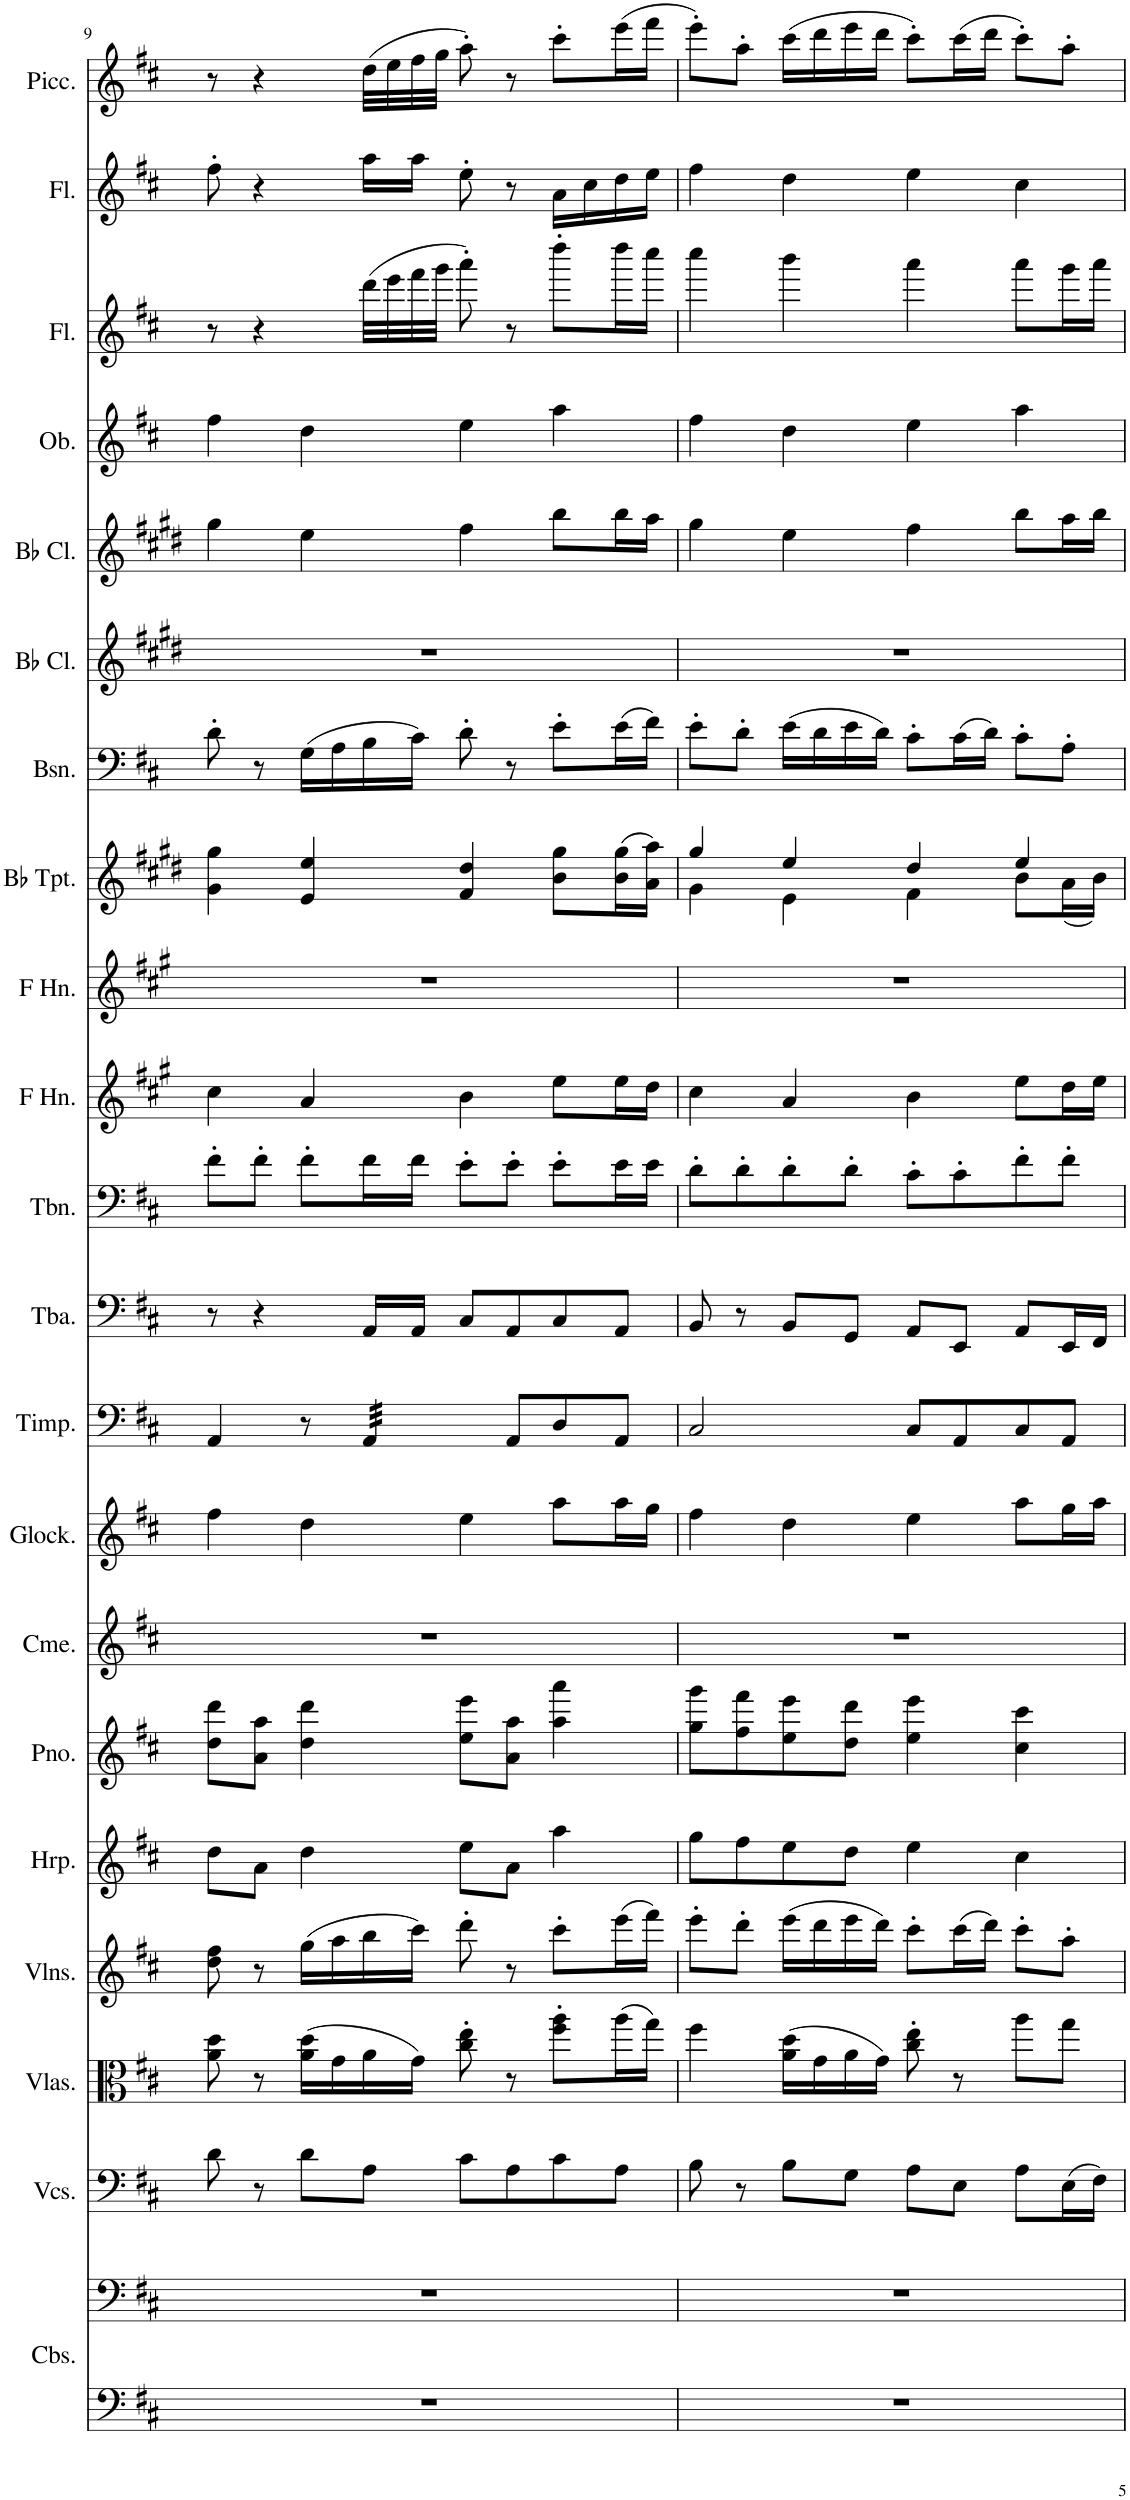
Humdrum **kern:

**kern	**kern	**kern	**kern	**kern	**kern	**kern	**kern	**kern	**kern	**kern	**kern	**kern	**kern	**kern	**kern	**kern	**kern	**kern	**kern	**kern	**kern
*part21	*part21	*part20	*part19	*part18	*part17	*part16	*part15	*part14	*part13	*part12	*part11	*part10	*part9	*part8	*part7	*part6	*part5	*part4	*part3	*part2	*part1
*staff22	*staff21	*staff20	*staff19	*staff18	*staff17	*staff16	*staff15	*staff14	*staff13	*staff12	*staff11	*staff10	*staff9	*staff8	*staff7	*staff6	*staff5	*staff4	*staff3	*staff2	*staff1
*I"Contrabasses	*	*I"Violoncellos	*I"Violas	*I"Violins	*I"Harp	*I"Piano	*I"Chimes	*I"Glockenspiel	*I"Timpani	*I"Tuba	*I"Trombone	*I"Horn in F	*I"Horn in F	*I"Bb Trumpet	*I"Bassoon	*I"Bb Clarinet	*I"Bb Clarinet	*I"Oboe	*I"Flute	*I"Flute	*I"Piccolo
*I'Cbs.	*	*I'Vcs.	*I'Vlas.	*I'Vlns.	*I'Hrp.	*I'Pno.	*I'Cme.	*I'Glock.	*I'Timp.	*I'Tba.	*I'Tbn.	*	*	*I'Bb Tpt.	*I'Bsn.	*I'Bb Cl.	*I'Bb Cl.	*I'Ob.	*I'Fl.	*I'Fl.	*I'Picc.
!!LO:PB:g=z
*clefF4	*clefF4	*clefF4	*clefC3	*clefG2	*clefG2	*clefG2	*clefG2	*clefG2	*clefF4	*clefF4	*clefF4	*clefG2	*clefG2	*clefG2	*clefF4	*clefG2	*clefG2	*clefG2	*clefG2	*clefG2	*clefG2
*Trd7c12	*Trd7c12	*	*	*	*	*	*	*Trd-14c-24	*	*	*	*Trd4c7	*Trd4c7	*Trd1c2	*	*Trd1c2	*Trd1c2	*	*	*	*Trd-7c-12
*k[f#c#]	*k[f#c#]	*k[f#c#]	*k[f#c#]	*k[f#c#]	*k[f#c#]	*k[f#c#]	*k[f#c#]	*k[f#c#]	*k[f#c#]	*k[f#c#]	*k[f#c#]	*k[f#c#g#]	*k[f#c#g#]	*k[f#c#g#d#]	*k[f#c#]	*k[f#c#g#d#]	*k[f#c#g#d#]	*k[f#c#]	*k[f#c#]	*k[f#c#]	*k[f#c#]
*M4/4	*M4/4	*M4/4	*M4/4	*M4/4	*M4/4	*M4/4	*M4/4	*M4/4	*M4/4	*M4/4	*M4/4	*M4/4	*M4/4	*M4/4	*M4/4	*M4/4	*M4/4	*M4/4	*M4/4	*M4/4	*M4/4
=9	=9	=9	=9	=9	=9	=9	=9	=9	=9	=9	=9	=9	=9	=9	=9	=9	=9	=9	=9	=9	=9
1r	1r	8d\	8a\ 8dd\	8dd\ 8ff#\	8dd\L	8dd\ 8ddd\L	1r	4ff#\	4AA/	8r	8f#'\L	4cc#\	1r	4g#\ 4gg#\	8d'\	1r	4gg#\	4ff#\	8r	8ff#'\	8r
.	.	8r	8r	8r	8a\J	8a\ 8aa\J	.	.	.	4r	8f#'\J	.	.	.	8r	.	.	.	4r	4r	4r
.	.	8d\L	(16a\ 16dd\LL	(16gg\LL	4dd\	4dd\ 4ddd\	.	4dd\	8r	.	8f#'\L	4a/	.	4e/ 4ee/	(16G\LL	.	4ee\	4dd\	.	.	.
.	.	.	16g\	16aa\	.	.	.	.	.	.	.	.	.	.	16A\	.	.	.	.	.	.
*	*	*	*	*	*	*	*	*	*tremolo	*	*	*	*	*	*	*	*	*	*	*	*
.	.	8A\J	16a\	16bb\	.	.	.	.	32AA/LLL	16AA/LL	16f#\L	.	.	.	16B\	.	.	.	(32ddd\LLL	16aa\LL	(32dd\LLL
.	.	.	.	.	.	.	.	.	32AA/	.	.	.	.	.	.	.	.	.	32eee\	.	32ee\
.	.	.	16g\JJ)	16ccc#\JJ)	.	.	.	.	32AA/	16AA/JJ	16f#\JJ	.	.	.	16c#\JJ)	.	.	.	32fff#\	16aa\JJ	32ff#\
.	.	.	.	.	.	.	.	.	32AA/	.	.	.	.	.	.	.	.	.	32ggg\JJJ	.	32gg\JJJ
.	.	8c#\L	8cc#\' 8ee\'	8ddd'\	8ee\L	8ee\ 8eee\L	.	4ee\	32AA/	8C#/L	8e'\L	4b\	.	4f#/ 4dd#/	8d'\	.	4ff#\	4ee\	8aaa'\)	8ee'\	8aa'\)
.	.	.	.	.	.	.	.	.	32AA/	.	.	.	.	.	.	.	.	.	.	.	.
.	.	.	.	.	.	.	.	.	32AA/	.	.	.	.	.	.	.	.	.	.	.	.
.	.	.	.	.	.	.	.	.	32AA/JJJ	.	.	.	.	.	.	.	.	.	.	.	.
*	*	*	*	*	*	*	*	*	*Xtremolo	*	*	*	*	*	*	*	*	*	*	*	*
.	.	8A\	8r	8r	8a\J	8a\ 8aa\J	.	.	8AA/L	8AA/	8e'\J	.	.	.	8r	.	.	.	8r	8r	8r
.	.	8c#\	8ff#\' 8aa\'L	8ccc#'\L	4aa\	4aa\ 4aaa\	.	8aa\L	8D/	8C#/	8e'\L	8ee\L	.	8b\ 8gg#\L	8e'\L	.	8bb\L	4aa\	8dddd'\L	16a\LL	8ccc#'\L
.	.	.	.	.	.	.	.	.	.	.	.	.	.	.	.	.	.	.	.	16cc#\	.
.	.	8A\J	(16aa\L	(16eee\L	.	.	.	16aa\L	8AA/J	8AA/J	16e\L	16ee\L	.	(16b\ 16gg#\L	(16e\L	.	16bb\L	.	16dddd\L	16dd\	(16eee\L
.	.	.	16gg\JJ)	16fff#\JJ)	.	.	.	16gg\JJ	.	.	16e\JJ	16dd\JJ	.	16a\ 16aa\JJ)	16f#\JJ)	.	16aa\JJ	.	16cccc#\JJ	16ee\JJ	16fff#\JJ
=10	=10	=10	=10	=10	=10	=10	=10	=10	=10	=10	=10	=10	=10	=10	=10	=10	=10	=10	=10	=10	=10
*	*	*	*	*	*	*	*	*	*	*	*	*	*	*^	*	*	*	*	*	*	*
1r	1r	8B\	4ff#\	8eee'\L	8gg\L	8gg\ 8ggg\L	1r	4ff#\	2C#/	8BB/	8d'\L	4cc#\	1r	4gg#/	4g#\	8e'\L	1r	4gg#\	4ff#\	4cccc#\	4ff#\	8eee'\L)
.	.	8r	.	8ddd'\J	8ff#\	8ff#\ 8fff#\	.	.	.	8r	8d'\	.	.	.	.	8d'\J	.	.	.	.	.	8aa'\J
.	.	8B\L	(16a\ 16dd\LL	(16eee\LL	8ee\	8ee\ 8eee\	.	4dd\	.	8BB/L	8d'\	4a/	.	4ee/	4e\	(16e\LL	.	4ee\	4dd\	4bbb\	4dd\	(16ccc#\LL
.	.	.	16g\	16ddd\	.	.	.	.	.	.	.	.	.	.	.	16d\	.	.	.	.	.	16ddd\
.	.	8G\J	16a\	16eee\	8dd\J	8dd\ 8ddd\J	.	.	.	8GG/J	8d'\J	.	.	.	.	16e\	.	.	.	.	.	16eee\
.	.	.	16g\JJ)	16ddd\JJ)	.	.	.	.	.	.	.	.	.	.	.	16d\JJ)	.	.	.	.	.	16ddd\JJ
.	.	8A\L	8cc#\' 8ee\'	8ccc#'\L	4ee\	4ee\ 4eee\	.	4ee\	8C#/L	8AA/L	8c#'\L	4b\	.	4dd#/	4f#\	8c#'\L	.	4ff#\	4ee\	4aaa\	4ee\	8ccc#'\L)
.	.	8E\J	8r	(16ccc#\L	.	.	.	.	8AA/	8EE/J	8c#'\	.	.	.	.	(16c#\L	.	.	.	.	.	(16ccc#\L
.	.	.	.	16ddd\JJ)	.	.	.	.	.	.	.	.	.	.	.	16d\JJ)	.	.	.	.	.	16ddd\JJ
.	.	8A\L	8aa\L	8ccc#'\L	4cc#\	4cc#\ 4ccc#\	.	8aa\L	8C#/	8AA/L	8f#'\	8ee\L	.	4ee/	8b\L	8c#'\L	.	8bb\L	4aa\	8aaa\L	4cc#\	8ccc#'\L)
.	.	(16E\L	8gg\J	8aa'\J	.	.	.	16gg\L	8AA/J	16EE/L	8f#'\J	16dd\L	.	.	(16a\L	8A'\J	.	16aa\L	.	16ggg\L	.	8aa'\J
.	.	16F#\JJ)	.	.	.	.	.	16aa\JJ	.	16FF#/JJ	.	16ee\JJ	.	.	16b\JJ)	.	.	16bb\JJ	.	16aaa\JJ	.	.
*	*	*	*	*	*	*	*	*	*	*	*	*	*	*v	*v	*	*	*	*	*	*	*
=	=	=	=	=	=	=	=	=	=	=	=	=	=	=	=	=	=	=	=	=	=
*-	*-	*-	*-	*-	*-	*-	*-	*-	*-	*-	*-	*-	*-	*-	*-	*-	*-	*-	*-	*-	*-
